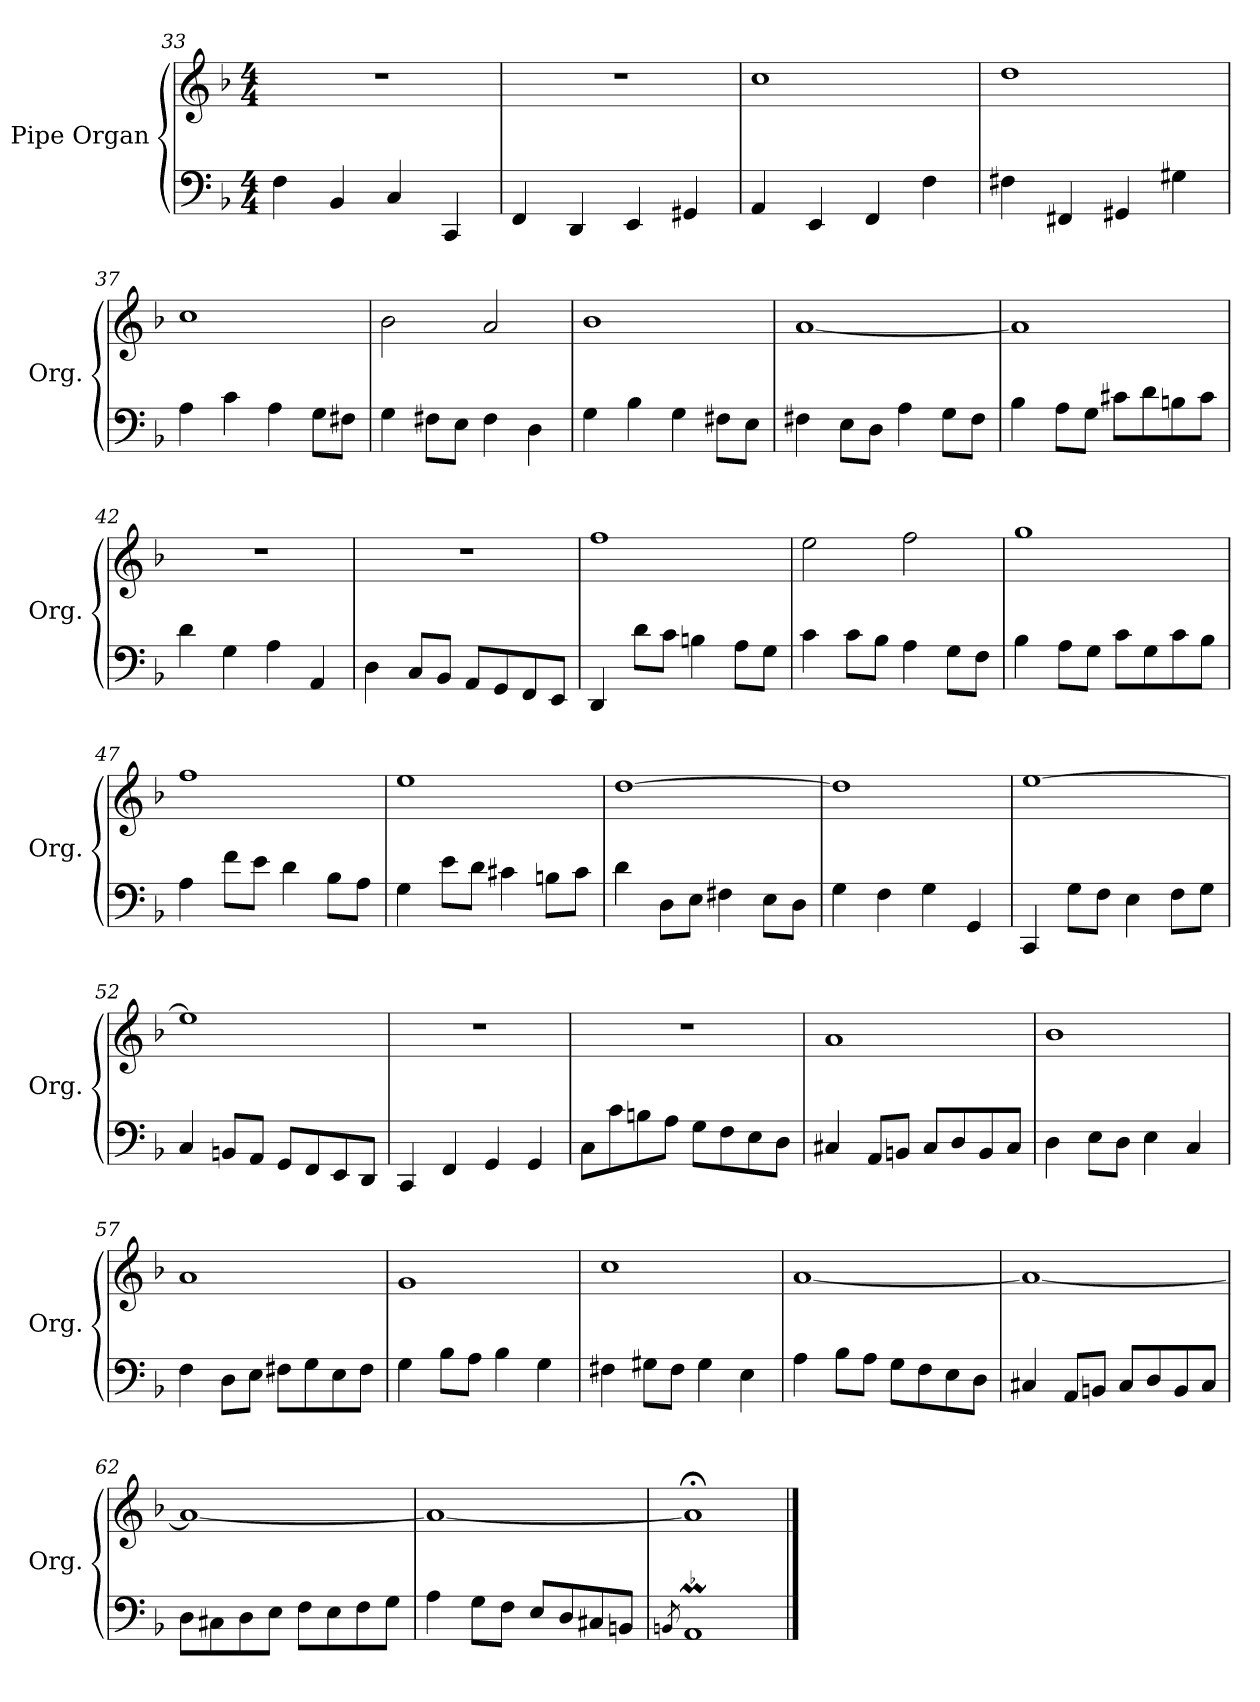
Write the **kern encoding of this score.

**kern	**kern
*part1	*part1
*staff2	*staff1
*I"Pipe Organ	*
*I'Org.	*
*clefF4	*clefG2
*k[b-]	*k[b-]
*M4/4	*M4/4
=33	=33
4F\	1r
4BB-/	.
4C/	.
4CC/	.
=34	=34
4FF/	1r
4DD/	.
4EE/	.
4GG#X/	.
=35	=35
4AA/	1cc
4EE/	.
4FF/	.
4F\	.
=36	=36
4F#X\	1dd
4FF#X/	.
4GG#X/	.
4G#X\	.
=37	=37
4A\	1cc
4c\	.
4A\	.
8G\L	.
8F#X\J	.
=38	=38
4G\	2b-\
8F#X\L	.
8E\J	.
4F#\	2a/
4D\	.
!!LO:LB:g=z
=39	=39
4G\	1b-
4B-\	.
4G\	.
8F#X\L	.
8E\J	.
=40	=40
4F#X\	[1a
8E\L	.
8D\J	.
4A\	.
8G\L	.
8F#\J	.
=41	=41
4B-\	1a]
8A\L	.
8G\J	.
8c#X\L	.
8d\	.
8Bn\	.
8c#\J	.
=42	=42
4d\	1r
4G\	.
4A\	.
4AA/	.
=43	=43
4D\	1r
8C/L	.
8BB-/J	.
8AA/L	.
8GG/	.
8FF/	.
8EE/J	.
=44	=44
4DD/	1ff
8d\L	.
8c\J	.
4Bn\	.
8A\L	.
8G\J	.
!!LO:LB:g=z
=45	=45
4c\	2ee\
8c\L	.
8B-\J	.
4A\	2ff\
8G\L	.
8F\J	.
=46	=46
4B-\	1gg
8A\L	.
8G\J	.
8c\L	.
8G\	.
8c\	.
8B-\J	.
=47	=47
4A\	1ff
8f\L	.
8e\J	.
4d\	.
8B-\L	.
8A\J	.
=48	=48
4G\	1ee
8e\L	.
8d\J	.
4c#X\	.
8Bn\L	.
8c#\J	.
=49	=49
4d\	[1dd
8D\L	.
8E\J	.
4F#X\	.
8E\L	.
8D\J	.
=50	=50
4G\	1dd]
4F\	.
4G\	.
4GG/	.
!!LO:LB:g=z
=51	=51
4CC/	[1ee
8G\L	.
8F\J	.
4E\	.
8F\L	.
8G\J	.
=52	=52
4C/	1ee]
8BBn/L	.
8AA/J	.
8GG/L	.
8FF/	.
8EE/	.
8DD/J	.
=53	=53
4CC/	1r
4FF/	.
4GG/	.
4GG/	.
=54	=54
8C\L	1r
8c\	.
8Bn\	.
8A\J	.
8G\L	.
8F\	.
8E\	.
8D\J	.
=55	=55
4C#X/	1a
8AA/L	.
8BBn/J	.
8C#/L	.
8D/	.
8BB/	.
8C#/J	.
=56	=56
4D\	1b-
8E\L	.
8D\J	.
4E\	.
4C/	.
!!LO:LB:g=z
=57	=57
4F\	1a
8D\L	.
8E\J	.
8F#X\L	.
8G\	.
8E\	.
8F#\J	.
=58	=58
4G\	1g
8B-\L	.
8A\J	.
4B-\	.
4G\	.
=59	=59
4F#X\	1cc
8G#X\L	.
8F#\J	.
4G#\	.
4E\	.
=60	=60
4A\	[1a
8B-\L	.
8A\J	.
8G\L	.
8F\	.
8E\	.
8D\J	.
=61	=61
4C#X/	1a_
8AA/L	.
8BBn/J	.
8C#/L	.
8D/	.
8BB/	.
8C#/J	.
=62	=62
8D\L	1a_
8C#X\	.
8D\	.
8E\J	.
8F\L	.
8E\	.
8F\	.
8G\J	.
!!LO:LB:g=z
=63	=63
4A\	1a_
*	*MM100
8G\L	.
8F\J	.
*	*MM80
8E/L	.
8D/	.
*	*MM70
8C#X/	.
8BBn/J	.
=64	=64
8qBBn/	.
1AAm	1a;<]
==	==
*-	*-
